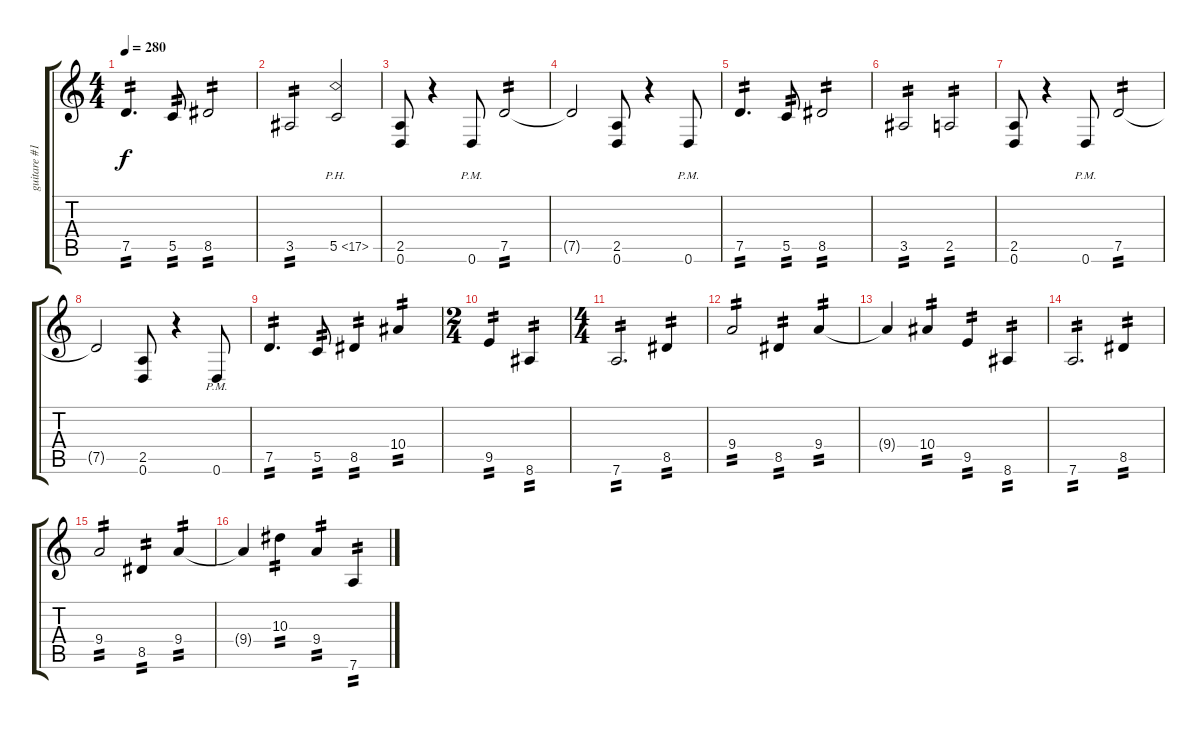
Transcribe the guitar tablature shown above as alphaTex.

\track ("guitare #1" "guitare #1") {instrument distortionguitar}
\staff {score tabs}
\tuning (D4 A3 F3 C3 G2 D2) {hide}
\ts (4 4)
\tempo 280
\clef g2
\ks c
7.5.4{d tp 2 dy f} 5.5.8{tp 2} 8.5.2{tp 2} |
3.5.2{tp 2} 5.5{ph 12}.2 |
(2.5 0.6).8 r.4 0.6{pm}.8 7.5.2{tp 2} |
7.5{t}.2 (2.5 0.6).8 r.4 0.6{pm}.8 |
7.5.4{d tp 2} 5.5.8{tp 2} 8.5.2{tp 2} |
3.5.2{tp 2} 2.5.2{tp 2} |
(2.5 0.6).8 r.4 0.6{pm}.8 7.5.2{tp 2} |
7.5{t}.2 (2.5 0.6).8 r.4 0.6{pm}.8 |
7.5.4{d tp 2} 5.5.8{tp 2} 8.5.4{tp 2} 10.4.4{tp 2} |
\ts (2 4)
9.5.4{tp 2} 8.6.4{tp 2} |
\ts (4 4)
7.6.2{d tp 2} 8.5.4{tp 2} |
9.4.2{tp 2} 8.5.4{tp 2} 9.4.4{tp 2} |
9.4{t}.4 10.4.4{tp 2} 9.5.4{tp 2} 8.6.4{tp 2} |
7.6.2{d tp 2} 8.5.4{tp 2} |
9.4.2{tp 2} 8.5.4{tp 2} 9.4.4{tp 2} |
9.4{t}.4 10.3.4{tp 2} 9.4.4{tp 2} 7.6.4{tp 2}
